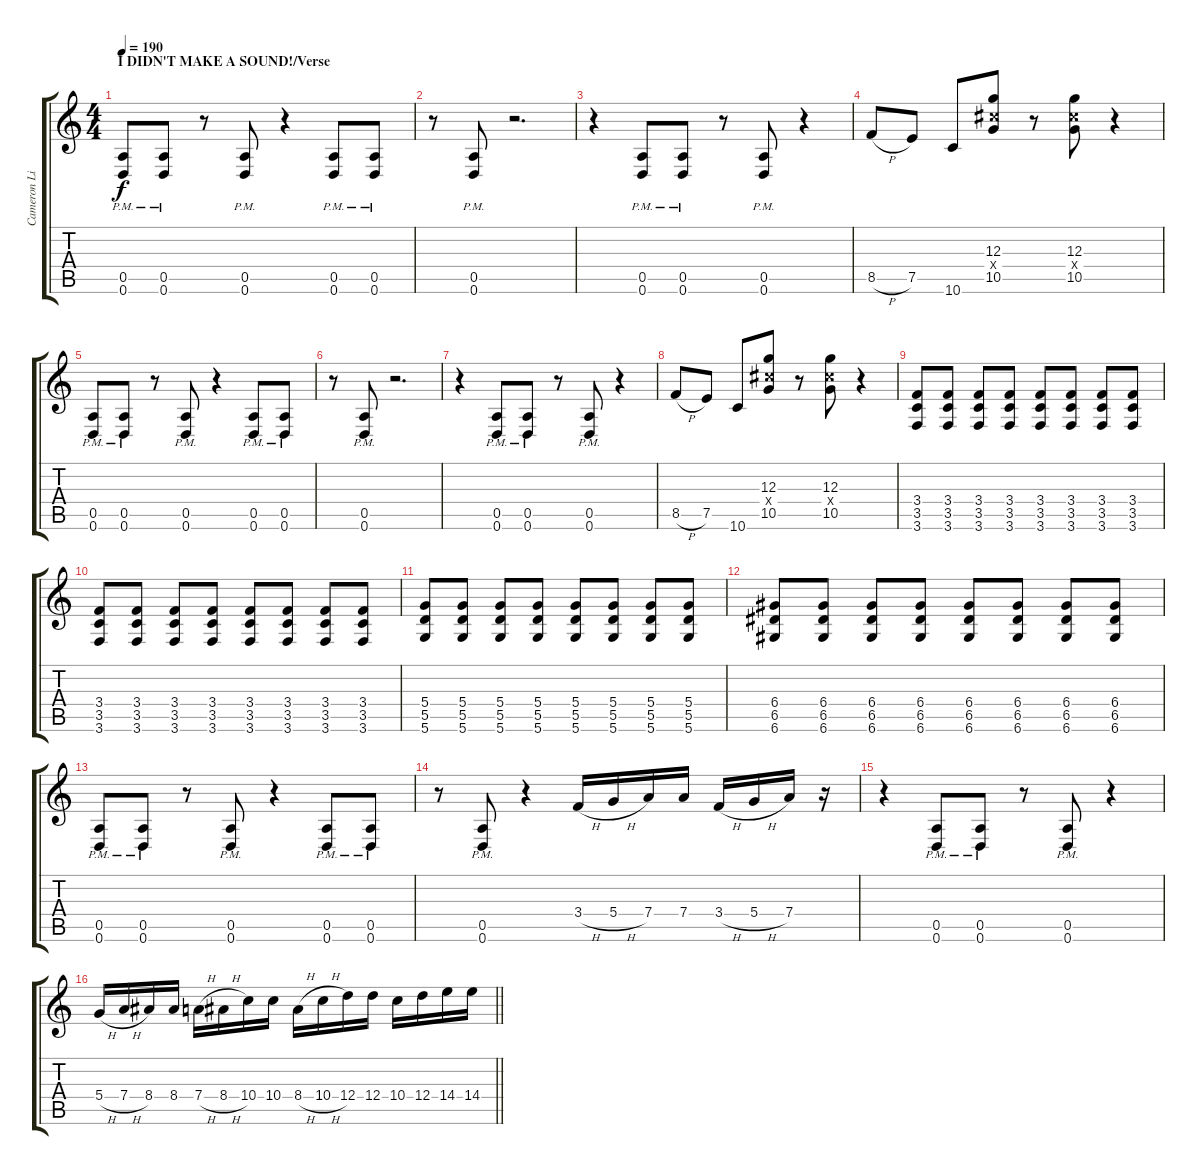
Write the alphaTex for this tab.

\track ("Cameron Liddell" "Cameron Li") {instrument distortionguitar}
\staff {score tabs}
\tuning (E4 B3 G3 D3 A2 D2) {hide}
\ts (4 4)
\section ("" "I DIDN'T MAKE A SOUND!/Verse")
\tempo 190
\clef g2
\ks c
(0.5{pm} 0.6{pm}).8{dy f} (0.5{pm} 0.6{pm}).8 r.8 (0.5{pm} 0.6{pm}).8 r.4 (0.5{pm} 0.6{pm}).8 (0.5{pm} 0.6{pm}).8 |
r.8 (0.5{pm} 0.6{pm}).8 r.2{d} |
r.4 (0.5{pm} 0.6{pm}).8 (0.5{pm} 0.6{pm}).8 r.8 (0.5{pm} 0.6{pm}).8 r.4 |
8.5{h}.8 7.5.8 10.6.8 (12.3 11.4{x} 10.5).8 r.8 (12.3 11.4{x} 10.5).8 r.4 |
(0.5{pm} 0.6{pm}).8 (0.5{pm} 0.6{pm}).8 r.8 (0.5{pm} 0.6{pm}).8 r.4 (0.5{pm} 0.6{pm}).8 (0.5{pm} 0.6{pm}).8 |
r.8 (0.5{pm} 0.6{pm}).8 r.2{d} |
r.4 (0.5{pm} 0.6{pm}).8 (0.5{pm} 0.6{pm}).8 r.8 (0.5{pm} 0.6{pm}).8 r.4 |
8.5{h}.8 7.5.8 10.6.8 (12.3 11.4{x} 10.5).8 r.8 (12.3 11.4{x} 10.5).8 r.4 |
(3.4 3.5 3.6).8 (3.4 3.5 3.6).8 (3.4 3.5 3.6).8 (3.4 3.5 3.6).8 (3.4 3.5 3.6).8 (3.4 3.5 3.6).8 (3.4 3.5 3.6).8 (3.4 3.5 3.6).8 |
(3.4 3.5 3.6).8 (3.4 3.5 3.6).8 (3.4 3.5 3.6).8 (3.4 3.5 3.6).8 (3.4 3.5 3.6).8 (3.4 3.5 3.6).8 (3.4 3.5 3.6).8 (3.4 3.5 3.6).8 |
(5.4 5.5 5.6).8 (5.4 5.5 5.6).8 (5.4 5.5 5.6).8 (5.4 5.5 5.6).8 (5.4 5.5 5.6).8 (5.4 5.5 5.6).8 (5.4 5.5 5.6).8 (5.4 5.5 5.6).8 |
(6.4 6.5 6.6).8 (6.4 6.5 6.6).8 (6.4 6.5 6.6).8 (6.4 6.5 6.6).8 (6.4 6.5 6.6).8 (6.4 6.5 6.6).8 (6.4 6.5 6.6).8 (6.4 6.5 6.6).8 |
(0.5{pm} 0.6{pm}).8 (0.5{pm} 0.6{pm}).8 r.8 (0.5{pm} 0.6{pm}).8 r.4 (0.5{pm} 0.6{pm}).8 (0.5{pm} 0.6{pm}).8 |
r.8 (0.5{pm} 0.6{pm}).8 r.4 3.4{h}.16 5.4{h}.16 7.4.16 7.4.16 3.4{h}.16 5.4{h}.16 7.4.16 r.16 |
r.4 (0.5{pm} 0.6{pm}).8 (0.5{pm} 0.6{pm}).8 r.8 (0.5{pm} 0.6{pm}).8 r.4 |
\barLineRight lightlight
5.4{h}.16 7.4{h}.16 8.4.16 8.4.16 7.4{h}.16 8.4{h}.16 10.4.16 10.4.16 8.4{h}.16 10.4{h}.16 12.4.16 12.4.16 10.4.16 12.4.16 14.4.16 14.4.16
